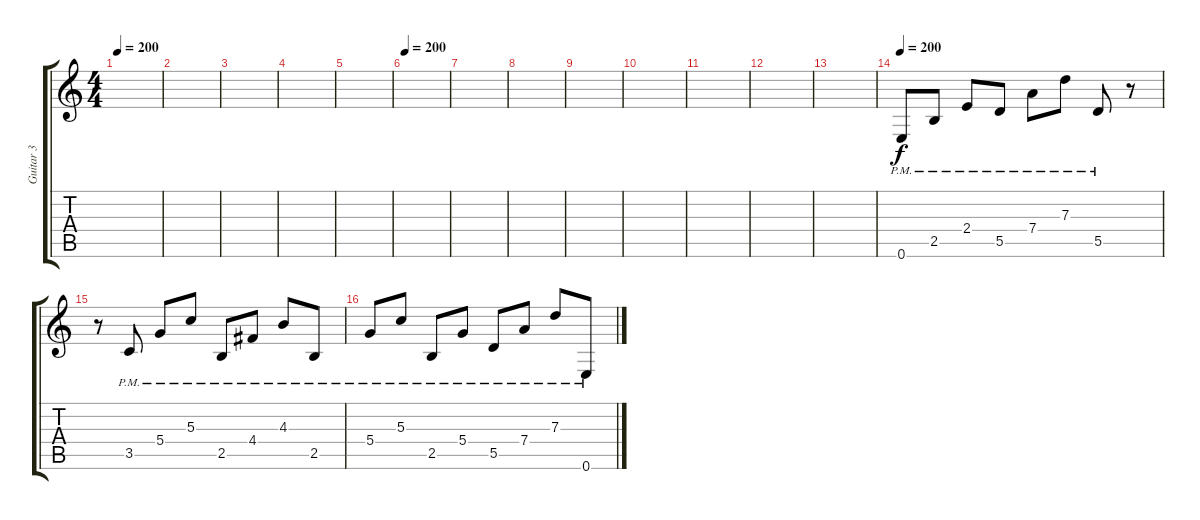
\track ("Guitar 3" "Guitar 3") {instrument overdrivenguitar}
\staff {score tabs}
\tuning (E4 B3 G3 D3 A2 E2) {hide}
\ts (4 4)
\tempo 200
\clef g2
\ks c
|
|
|
|
|
\tempo 200
|
|
|
|
|
|
|
|
\tempo 200
0.6{pm}.8 2.5{pm}.8 2.4{pm}.8 5.5{pm}.8 7.4{pm}.8 7.3{pm}.8 5.5{pm}.8 r.8 |
r.8 3.5{pm}.8 5.4{pm}.8 5.3{pm}.8 2.5{pm}.8 4.4{pm}.8 4.3{pm}.8 2.5{pm}.8 |
5.4{pm}.8 5.3{pm}.8 2.5{pm}.8 5.4{pm}.8 5.5{pm}.8 7.4{pm}.8 7.3{pm}.8 0.6{pm}.8
